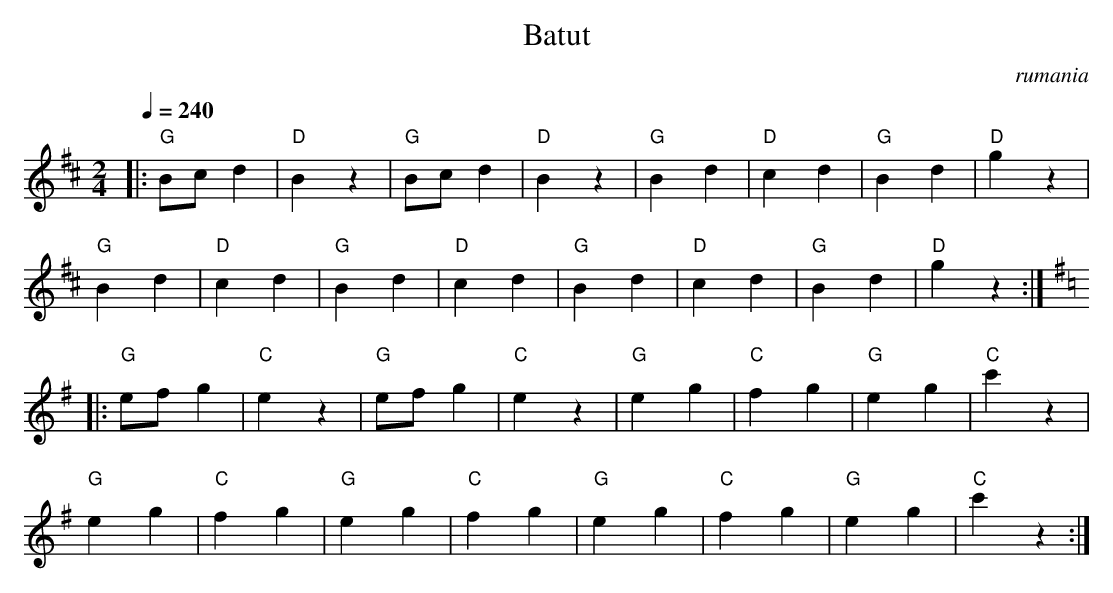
X:1
T: Batut
O:rumania
M: 2/4
L: 1/8
Q: 1/4=240
K: D
|:"G" Bcd2|"D" B2z2|"G" Bcd2|"D" B2z2  |\
"G" B2d2|"D" c2d2|"G" B2d2|"D" g2z2  |
"G" B2d2|"D" c2d2|"G" B2d2|"D" c2d2  |\
"G" B2d2|"D" c2d2|"G" B2d2|"D" g2z2  :|
K: G
|:"G" efg2|"C" e2z2|"G" efg2|"C" e2z2  |\
"G" e2g2|"C" f2g2|"G" e2g2|"C" c'2z2 |
"G" e2g2|"C" f2g2|"G" e2g2|"C" f2g2  |\
"G" e2g2|"C" f2g2|"G" e2g2|"C" c'2z2 :|
